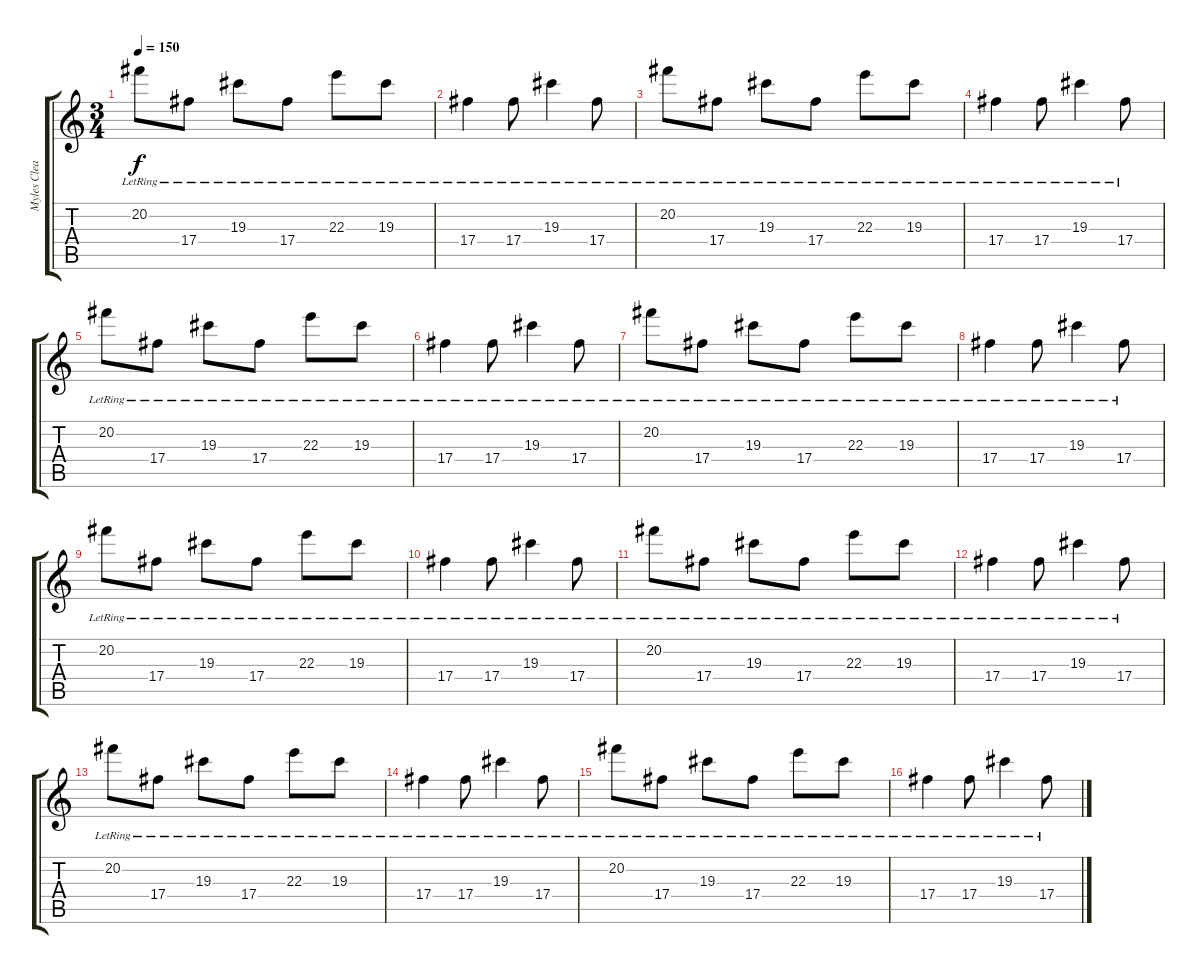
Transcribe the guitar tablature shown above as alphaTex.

\track ("Myles Clean" "Myles Clea") {instrument acousticguitarsteel}
\staff {score tabs}
\tuning (Eb4 Bb3 Gb3 Db3 Ab2 Eb2) {hide}
\ts (3 4)
\tempo 150
\clef g2
\ks c
20.2{lr}.8{dy f} 17.4{lr}.8 19.3{lr}.8 17.4{lr}.8 22.3{lr}.8 19.3{lr}.8 |
17.4{lr}.4 17.4{lr}.8 19.3{lr}.4 17.4{lr}.8 |
20.2{lr}.8 17.4{lr}.8 19.3{lr}.8 17.4{lr}.8 22.3{lr}.8 19.3{lr}.8 |
17.4{lr}.4 17.4{lr}.8 19.3{lr}.4 17.4{lr}.8 |
20.2{lr}.8 17.4{lr}.8 19.3{lr}.8 17.4{lr}.8 22.3{lr}.8 19.3{lr}.8 |
17.4{lr}.4 17.4{lr}.8 19.3{lr}.4 17.4{lr}.8 |
20.2{lr}.8 17.4{lr}.8 19.3{lr}.8 17.4{lr}.8 22.3{lr}.8 19.3{lr}.8 |
17.4{lr}.4 17.4{lr}.8 19.3{lr}.4 17.4{lr}.8 |
20.2{lr}.8 17.4{lr}.8 19.3{lr}.8 17.4{lr}.8 22.3{lr}.8 19.3{lr}.8 |
17.4{lr}.4 17.4{lr}.8 19.3{lr}.4 17.4{lr}.8 |
20.2{lr}.8 17.4{lr}.8 19.3{lr}.8 17.4{lr}.8 22.3{lr}.8 19.3{lr}.8 |
17.4{lr}.4 17.4{lr}.8 19.3{lr}.4 17.4{lr}.8 |
20.2{lr}.8 17.4{lr}.8 19.3{lr}.8 17.4{lr}.8 22.3{lr}.8 19.3{lr}.8 |
17.4{lr}.4 17.4{lr}.8 19.3{lr}.4 17.4{lr}.8 |
20.2{lr}.8 17.4{lr}.8 19.3{lr}.8 17.4{lr}.8 22.3{lr}.8 19.3{lr}.8 |
17.4{lr}.4 17.4{lr}.8 19.3{lr}.4 17.4{lr}.8
